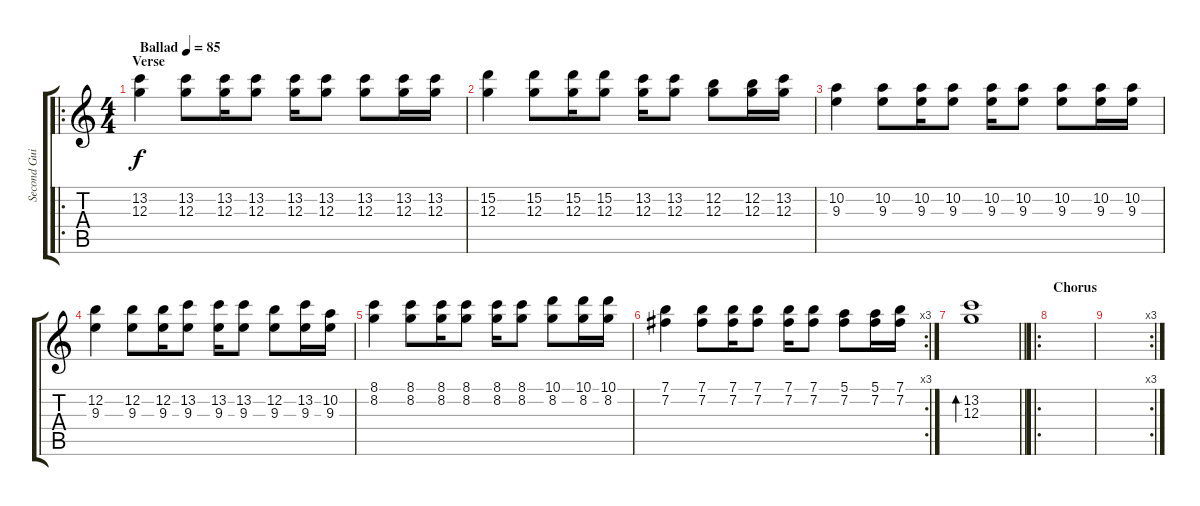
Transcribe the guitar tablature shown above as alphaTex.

\track ("Second Guitar" "Second Gui") {instrument acousticguitarsteel}
\staff {score tabs}
\tuning (E4 B3 G3 D3 A2 E2) {hide}
\ro
\ts (4 4)
\section ("" "Verse")
\tempo (85 "Ballad")
\clef g2
\ks c
(13.2 12.3).4{dy f instrument acousticguitarsteel} (13.2 12.3).8 (13.2 12.3).16 (13.2 12.3).8 (13.2 12.3).16 (13.2 12.3).8 (13.2 12.3).8 (13.2 12.3).16 (13.2 12.3).16 |
(15.2 12.3).4 (15.2 12.3).8 (15.2 12.3).16 (15.2 12.3).8 (13.2 12.3).16 (13.2 12.3).8 (12.2 12.3).8 (12.2 12.3).16 (13.2 12.3).16 |
(10.2 9.3).4 (10.2 9.3).8 (10.2 9.3).16 (10.2 9.3).8 (10.2 9.3).16 (10.2 9.3).8 (10.2 9.3).8 (10.2 9.3).16 (10.2 9.3).16 |
(12.2 9.3).4 (12.2 9.3).8 (12.2 9.3).16 (13.2 9.3).8 (13.2 9.3).16 (13.2 9.3).8 (12.2 9.3).8 (13.2 9.3).16 (10.2 9.3).16 |
(8.1 8.2).4 (8.1 8.2).8 (8.1 8.2).16 (8.1 8.2).8 (8.1 8.2).16 (8.1 8.2).8 (10.1 8.2).8 (10.1 8.2).16 (10.1 8.2).16 |
\rc 3
(7.1 7.2).4 (7.1 7.2).8 (7.1 7.2).16 (7.1 7.2).8 (7.1 7.2).16 (7.1 7.2).8 (5.1 7.2).8 (5.1 7.2).16 (7.1 7.2).16 |
\barLineRight lightlight
(13.2 12.3).1{bd 480} |
\ro
\section ("" "Chorus")
|
\rc 3
